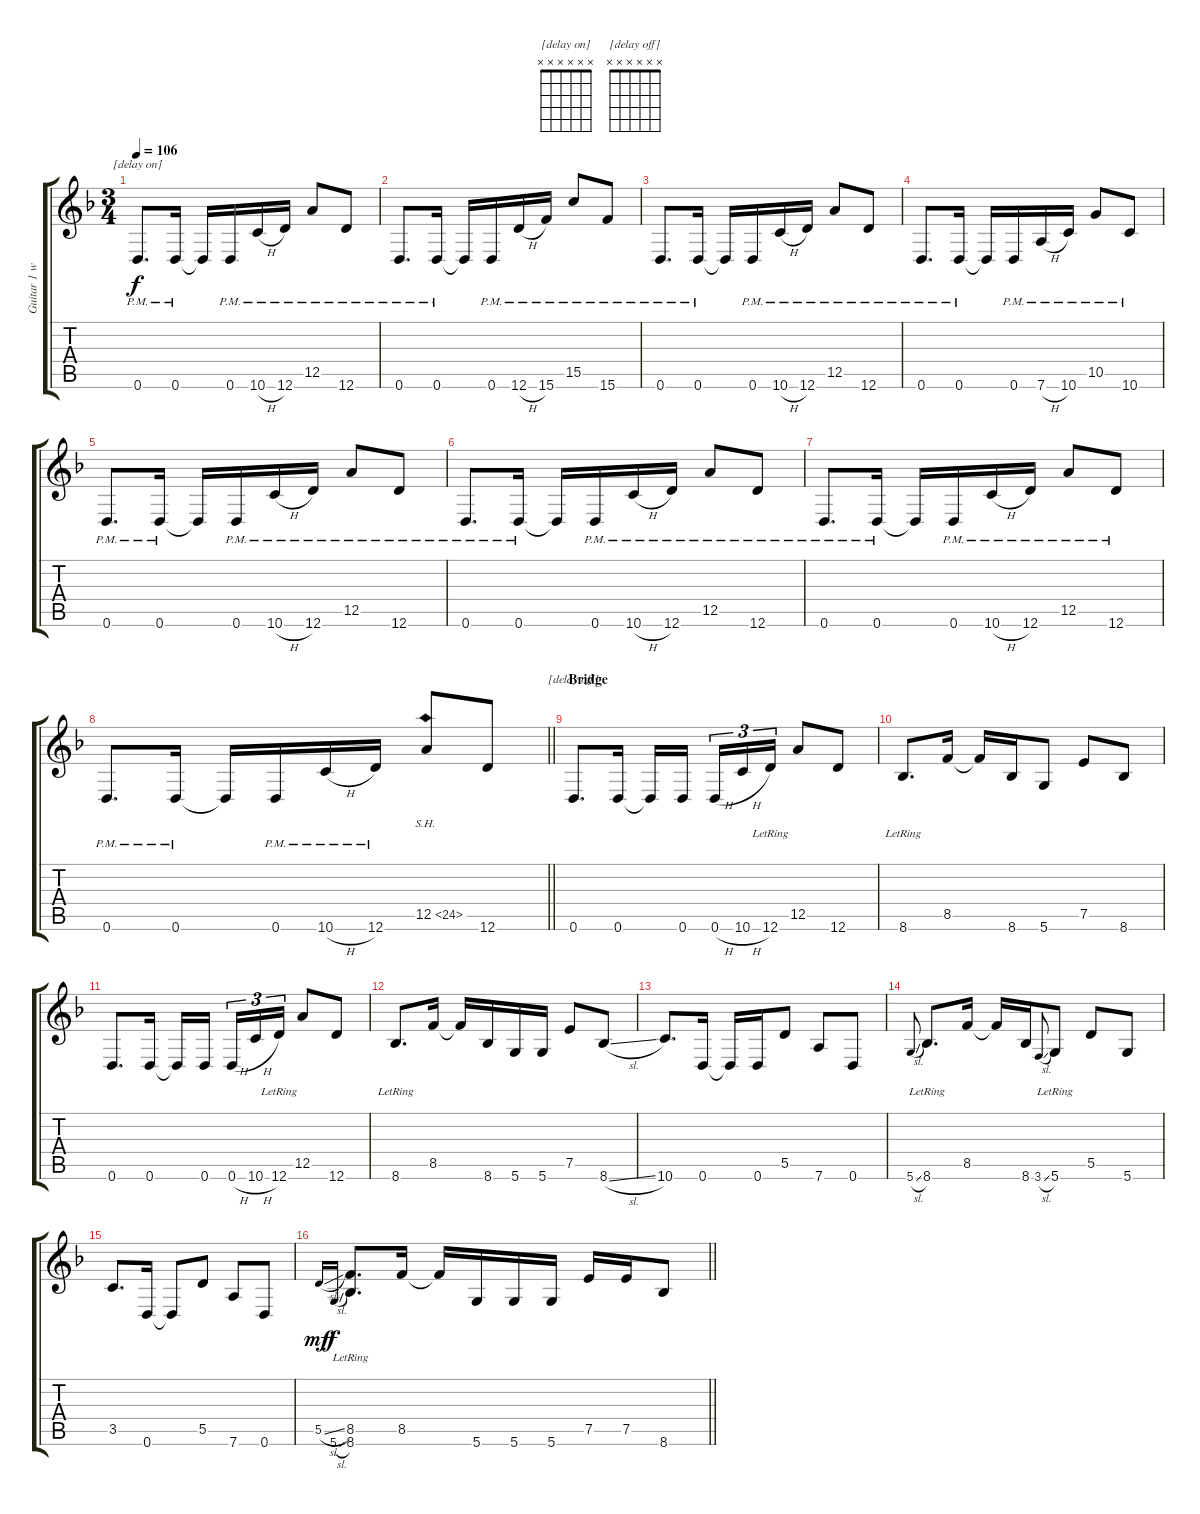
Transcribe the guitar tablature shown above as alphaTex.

\track ("Guitar 1 w/ delay" "Guitar 1 w") {instrument distortionguitar}
\staff {score tabs}
\tuning (E4 B3 G3 D3 A2 D2) {hide}
\chord ("[delay on]" x x x x x x)
\chord ("[delay off]" x x x x x x)
\ts (3 4)
\tempo 106
\clef g2
\ks dminor
0.6{pm}.8{d ch "[delay on]" dy f} 0.6{pm}.16 0.6{t}.16 0.6{pm}.16 10.6{h pm}.16 12.6{pm}.16 12.5{pm}.8 12.6{pm}.8 |
0.6{pm}.8{d} 0.6{pm}.16 0.6{t}.16 0.6{pm}.16 12.6{h pm}.16 15.6{pm}.16 15.5{pm}.8 15.6{pm}.8 |
0.6{pm}.8{d} 0.6{pm}.16 0.6{t}.16 0.6{pm}.16 10.6{h pm}.16 12.6{pm}.16 12.5{pm}.8 12.6{pm}.8 |
0.6{pm}.8{d} 0.6{pm}.16 0.6{t}.16 0.6{pm}.16 7.6{h pm}.16 10.6{pm}.16 10.5{pm}.8 10.6{pm}.8 |
0.6{pm}.8{d} 0.6{pm}.16 0.6{t}.16 0.6{pm}.16 10.6{h pm}.16 12.6{pm}.16 12.5{pm}.8 12.6{pm}.8 |
0.6{pm}.8{d} 0.6{pm}.16 0.6{t}.16 0.6{pm}.16 10.6{h pm}.16 12.6{pm}.16 12.5{pm}.8 12.6{pm}.8 |
0.6{pm}.8{d} 0.6{pm}.16 0.6{t}.16 0.6{pm}.16 10.6{h pm}.16 12.6{pm}.16 12.5{pm}.8 12.6{pm}.8 |
\barLineRight lightlight
0.6{pm}.8{d} 0.6{pm}.16 0.6{t}.16 0.6{pm}.16 10.6{h pm}.16 12.6{pm}.16 12.5{sh 12}.8{instrument distortionguitar} 12.6.8 |
\section ("" "Bridge")
0.6.8{d ch "[delay off]" balance 8} 0.6.16 0.6{t}.16 0.6.16{beam splitsecondary} 0.6{h}.16{tu (3 2)} 10.6{h}.16{tu (3 2)} 12.6{lr}.16{tu (3 2)} 12.5.8 12.6.8 |
8.6{lr}.8{d} 8.5.16 8.5{t}.16 8.6.16 5.6.8 7.5.8 8.6.8 |
0.6.8{d} 0.6.16 0.6{t}.16 0.6.16{beam splitsecondary} 0.6{h}.16{tu (3 2)} 10.6{h}.16{tu (3 2)} 12.6{lr}.16{tu (3 2)} 12.5.8 12.6.8 |
8.6{lr}.8{d} 8.5.16 8.5{t}.16 8.6.16 5.6.16 5.6.16 7.5.8 8.6{sl}.8 |
10.6.8{d} 0.6.16 0.6{t}.16 0.6.16 5.5.8 7.6.8 0.6.8 |
5.6{sl}.8{gr onbeat} 8.6{lr}.8{d} 8.5.16 8.5{t}.16 8.6.16 3.6{sl}.8{gr onbeat} 5.6{lr}.8 5.5.8 5.6.8 |
3.5.8{d} 0.6.16 0.6{t}.8 5.5.8 7.6.8 0.6.8 |
\barLineRight lightlight
5.5{sl}.16{gr onbeat dy mf} 5.6{sl}.16{gr onbeat dy f} (8.5 8.6{lr}).8{d} 8.5.16 8.5{t}.16 5.6.16 5.6.16 5.6.16 7.5.16 7.5.16 8.6.8
